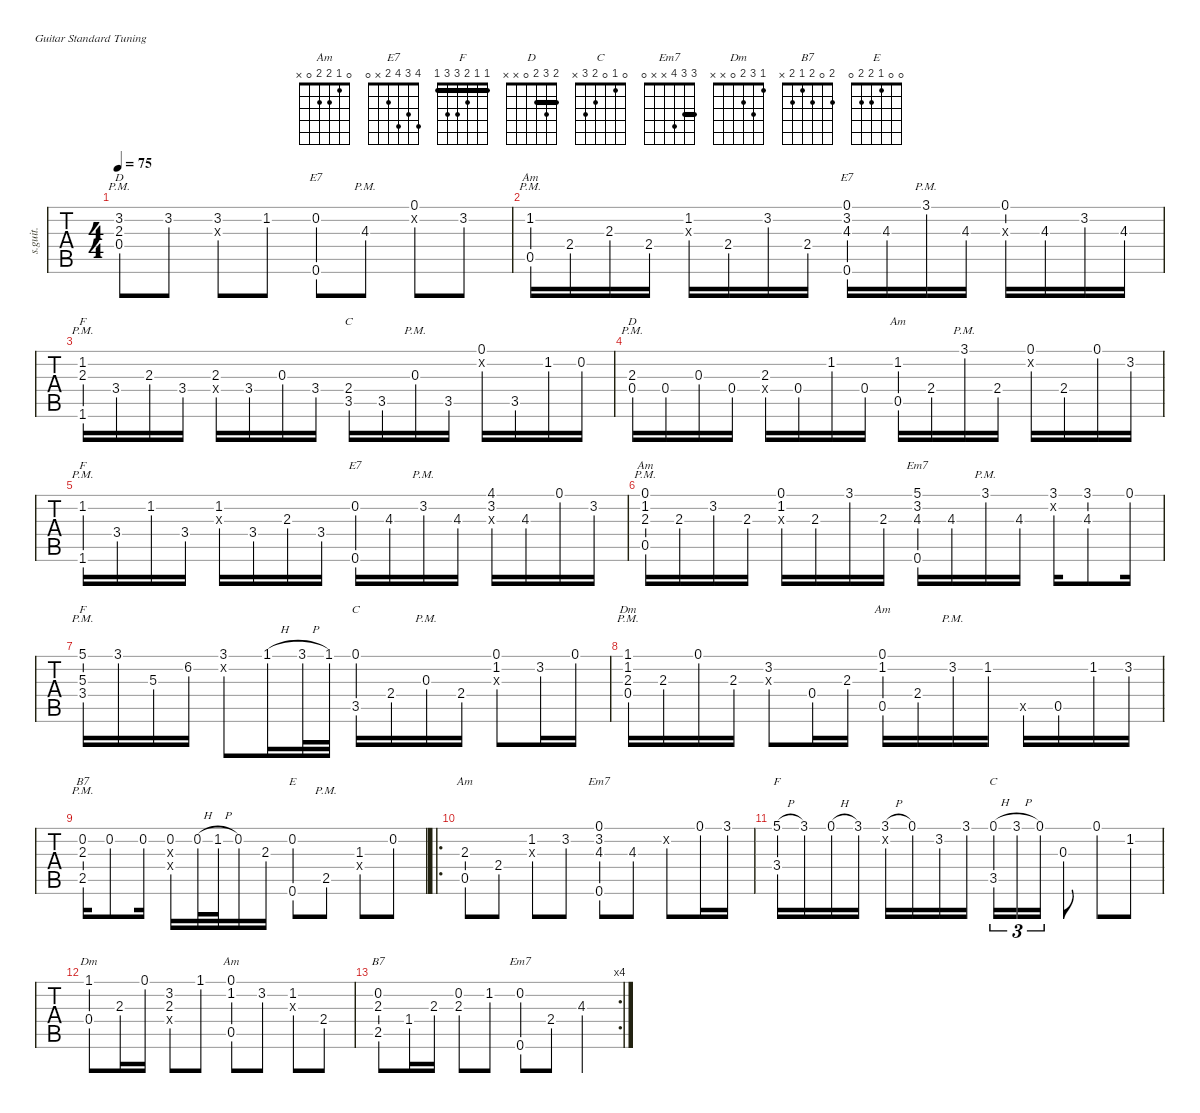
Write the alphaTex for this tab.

\defaultSystemsLayout 4
\hideDynamics
\bracketExtendMode nobrackets
\otherSystemsTrackNameOrientation horizontal
\track ("Steel Guitar" "s.guit.") {instrument acousticguitarsteel}
\staff {tabs}
\tuning (E4 B3 G3 D3 A2 E2)
\chord ("Am" 0 1 2 2 0 x) {showfingering false}
\chord ("E7" 4 3 4 2 x 0) {showfingering false}
\chord ("F" 1 1 2 3 3 1) {showfingering false barre (1 1)}
\chord ("D" 2 3 2 0 x x) {showfingering false barre 2}
\chord ("C" 0 1 0 2 3 x) {showfingering false}
\chord ("Em7" 3 3 4 x x 0) {showfingering false barre 3}
\chord ("Dm" 1 3 2 0 x x) {showfingering false}
\chord ("B7" 2 0 2 1 2 x) {showfingering false}
\chord ("E" 0 0 1 2 2 0) {showfingering false}
\ts (4 4)
\tempo 75
\clef g2
\ks c
(3.2{pm} 2.3{pm} 0.4{pm}).8{ch "D" dy mf} 3.2.8 (3.2 0.3{x}).8 1.2.8 (0.2 0.6).8{ch "E7"} 4.3{pm}.8 (0.1 0.2{st x}).8 3.2.8 |
(1.2{pm} 0.5{pm}).16{ch "Am"} 2.4.16 2.3.16 2.4.16 (1.2 0.3{x}).16 2.4.16 3.2.16 2.4.16 (0.6 0.1 3.2 4.3).16{ch "E7"} 4.3.16 3.1{pm}.16 4.3.16 (0.1 0.3{x}).16 4.3.16 3.2.16 4.3.16 |
(1.2{pm} 1.6{pm} 2.3{pm}).16{ch "F"} 3.4.16 2.3.16 3.4.16 (2.3 0.4{x}).16 3.4.16 0.3.16 3.4.16 (2.4 3.5).16{ch "C"} 3.5.16 0.3{pm}.16 3.5.16 (0.1 0.2{x}).16 3.5.16 1.2.16 0.2.16 |
(2.3{pm} 0.4{pm}).16{ch "D"} 0.4.16 0.3.16 0.4.16 (2.3 0.4{x}).16 0.4.16 1.2.16 0.4.16 (1.2 0.5).16{ch "Am"} 2.4.16 3.1{pm}.16 2.4.16 (0.1 0.2{x}).16 2.4.16 0.1.16 3.2.16 |
(1.2{pm} 1.6{pm}).16{ch "F"} 3.4.16 1.2.16 3.4.16 (1.2 0.3{x}).16 3.4.16 2.3.16 3.4.16 (0.2 0.6).16{ch "E7"} 4.3.16 3.2{pm}.16 4.3.16 (4.1 3.2 0.3{x}).16 4.3.16 0.1.16 3.2.16 |
(0.1{pm} 0.5{pm} 1.2{pm} 2.3{pm}).16{ch "Am"} 2.3.16 3.2.16 2.3.16 (0.1 1.2 0.3{x}).16 2.3.16 3.1.16 2.3.16 (5.1 0.6 3.2 4.3).16{ch "Em7"} 4.3.16 3.1{pm}.16 4.3.16 (3.1 0.2{x}).16 (3.1 4.3).8 0.1.16 |
(5.1{pm} 5.3{pm} 3.4{pm}).16{ch "F"} 3.1.16 5.3.16 6.2.16 (3.1 0.2{x}).8 1.1{h}.16 3.1{h}.32 1.1.32 (3.5 0.1).16{ch "C"} 2.4.16 0.3{pm}.16 2.4.16 (0.1 1.2 0.3{x}).8 3.2.16 0.1.16 |
(1.1{pm} 1.2{pm} 2.3{pm} 0.4{pm}).16{ch "Dm"} 2.3.16 0.1.16 2.3.16 (3.2 0.3{x}).8 0.4.16 2.3.16 (0.1 0.5 1.2).16{ch "Am"} 2.4.16 3.2{pm}.16 1.2.16 0.5{x}.16 0.5.16 1.2.16 3.2.16 |
(2.5{pm} 0.2{pm} 2.3{pm}).16{ch "B7"} 0.2.8 0.2.16 (0.2 0.4{x} 0.3{x}).16 0.2{h}.32 1.2{h}.32 0.2.16 2.3.16 (0.2 0.6).8{ch "E"} 2.5{pm}.8 (1.3 0.4{x}).8 0.2.8 |
\ro
(2.3 0.5).8{ch "Am"} 2.4.8 (1.2 0.3{x}).8 3.2.8 (0.1 3.2 4.3 0.6).8{ch "Em7"} 4.3.8 0.2{x}.8 0.1.16 3.1.16 |
(5.1{h} 3.4).16{ch "F"} 3.1.16 0.1{h}.16 3.1.16 (3.1{h} 0.2{x}).16 0.1.16 3.2.16 3.1.16 (0.1{h} 3.5).16{tu (3 2) ch "C"} 3.1{h}.16{tu (3 2)} 0.1.16{tu (3 2)} 0.3.8 0.1.8 1.2.8 |
(1.1 0.4).8{ch "Dm"} 2.3.16 0.1.16 (3.2 2.3 0.4{x}).8 1.1.8 (0.1 0.5 1.2).8{ch "Am"} 3.2.8 (1.2 0.3{x}).8 2.4.8 |
\rc 4
(2.5 0.2 2.3).8{ch "B7"} 1.4.16 2.3.16 (0.2 2.3).8 1.2.8 (0.2 0.6).8{ch "Em7"} 2.4.8 4.3.4
